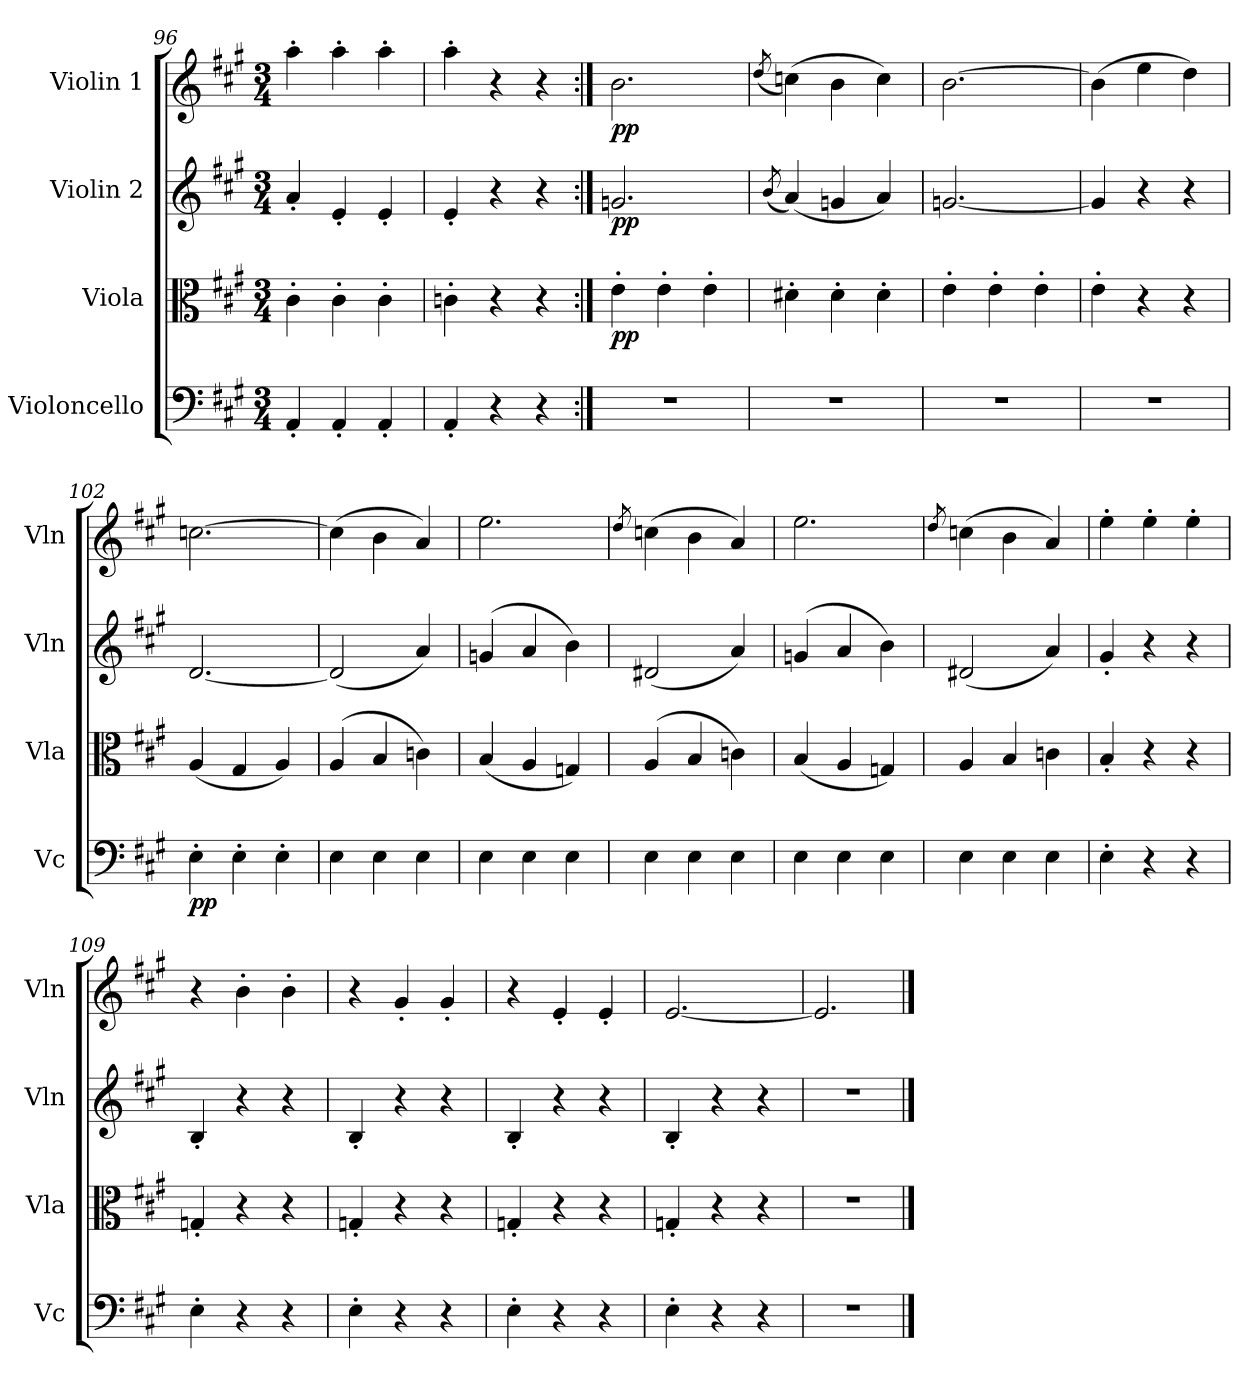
**kern	**dynam	**kern	**dynam	**kern	**dynam	**kern	**dynam
*part4	*part4	*part3	*part3	*part2	*part2	*part1	*part1
*staff4	*staff4	*staff3	*staff3	*staff2	*staff2	*staff1	*staff1
*I"Violoncello	*	*I"Viola	*	*I"Violin 2	*	*I"Violin 1	*
*I'Vc	*	*I'Vla	*	*I'Vln	*	*I'Vln	*
*clefF4	*	*clefC3	*	*clefG2	*	*clefG2	*
*k[f#c#g#]	*	*k[f#c#g#]	*	*k[f#c#g#]	*	*k[f#c#g#]	*
*A:	*	*A:	*	*A:	*	*A:	*
*M3/4	*	*M3/4	*	*M3/4	*	*M3/4	*
=96	=96	=96	=96	=96	=96	=96	=96
4AA'</	.	4c#'>\	.	4a'</	.	4aa'>\	.
4AA'</	.	4c#'>\	.	4e'</	.	4aa'>\	.
4AA'</	.	4c#'>\	.	4e'</	.	4aa'>\	.
=97	=97	=97	=97	=97	=97	=97	=97
4AA'</	.	4cn'>\	.	4e'</	.	4aa'>\	.
4r	.	4r	.	4r	.	4r	.
4r	.	4r	.	4r	.	4r	.
=98:|!	=98:|!	=98:|!	=98:|!	=98:|!	=98:|!	=98:|!	=98:|!
!	!	!	!LO:DY:b	!	!LO:DY:b	!	!LO:DY:b
2.r	.	4e'>\	pp	2.gn/	pp	2.b\	pp
.	.	4e'>\	.	.	.	.	.
.	.	4e'>\	.	.	.	.	.
=99	=99	=99	=99	=99	=99	=99	=99
.	.	.	.	(8qb/	.	(8qdd/	.
2.r	.	4d#X'>\	.	(4a/)	.	(4ccn\)	.
.	.	4d#'>\	.	4gn/	.	4b\	.
.	.	4d#'>\	.	4a/)	.	4cc\)	.
=100	=100	=100	=100	=100	=100	=100	=100
2.r	.	4e'>\	.	[2.gn/	.	[2.b\	.
.	.	4e'>\	.	.	.	.	.
.	.	4e'>\	.	.	.	.	.
=101	=101	=101	=101	=101	=101	=101	=101
2.r	.	4e'>\	.	4g/]	.	(4b\]	.
.	.	4r	.	4r	.	4ee\	.
.	.	4r	.	4r	.	4dd\)	.
=102	=102	=102	=102	=102	=102	=102	=102
!	!LO:DY:b	!	!	!	!	!	!
4E'>\	pp	(4A/	.	[2.d/	.	[2.ccn\	.
4E'>\	.	4G#/	.	.	.	.	.
4E'>\	.	4A/)	.	.	.	.	.
=103	=103	=103	=103	=103	=103	=103	=103
4E\	.	(4A/	.	(2d/]	.	(4cc\]	.
4E\	.	4B/	.	.	.	4b\	.
4E\	.	4cn\)	.	4a/)	.	4a/)	.
=104	=104	=104	=104	=104	=104	=104	=104
4E\	.	(4B/	.	(4gn/	.	2.ee\	.
4E\	.	4A/	.	4a/	.	.	.
4E\	.	4Gn/)	.	4b\)	.	.	.
=105	=105	=105	=105	=105	=105	=105	=105
.	.	.	.	.	.	8qdd/	.
4E\	.	(4A/	.	(2d#X/	.	(4ccn\	.
4E\	.	4B/	.	.	.	4b\	.
4E\	.	4cn\)	.	4a/)	.	4a/)	.
=106	=106	=106	=106	=106	=106	=106	=106
4E\	.	(4B/	.	(4gn/	.	2.ee\	.
4E\	.	4A/	.	4a/	.	.	.
4E\	.	4Gn/)	.	4b\)	.	.	.
=107	=107	=107	=107	=107	=107	=107	=107
.	.	.	.	.	.	8qdd/	.
4E\	.	4A/	.	(2d#X/	.	(4ccn\	.
4E\	.	4B/	.	.	.	4b\	.
4E\	.	4cn\	.	4a/)	.	4a/)	.
=108	=108	=108	=108	=108	=108	=108	=108
4E'>\	.	4B'</	.	4g#'</	.	4ee'>\	.
4r	.	4r	.	4r	.	4ee'>\	.
4r	.	4r	.	4r	.	4ee'>\	.
=109	=109	=109	=109	=109	=109	=109	=109
4E'>\	.	4Gn'</	.	4B'</	.	4r	.
4r	.	4r	.	4r	.	4b'>\	.
4r	.	4r	.	4r	.	4b'>\	.
=110	=110	=110	=110	=110	=110	=110	=110
4E'>\	.	4Gn'</	.	4B'</	.	4r	.
4r	.	4r	.	4r	.	4g#'</	.
4r	.	4r	.	4r	.	4g#'</	.
=111	=111	=111	=111	=111	=111	=111	=111
4E'>\	.	4Gn'</	.	4B'</	.	4r	.
4r	.	4r	.	4r	.	4e'</	.
4r	.	4r	.	4r	.	4e'</	.
=112	=112	=112	=112	=112	=112	=112	=112
4E'>\	.	4Gn'</	.	4B'</	.	[2.e/	.
4r	.	4r	.	4r	.	.	.
4r	.	4r	.	4r	.	.	.
=113	=113	=113	=113	=113	=113	=113	=113
2.r	.	2.r	.	2.r	.	2.e/]	.
==	==	==	==	==	==	==	==
*-	*-	*-	*-	*-	*-	*-	*-
